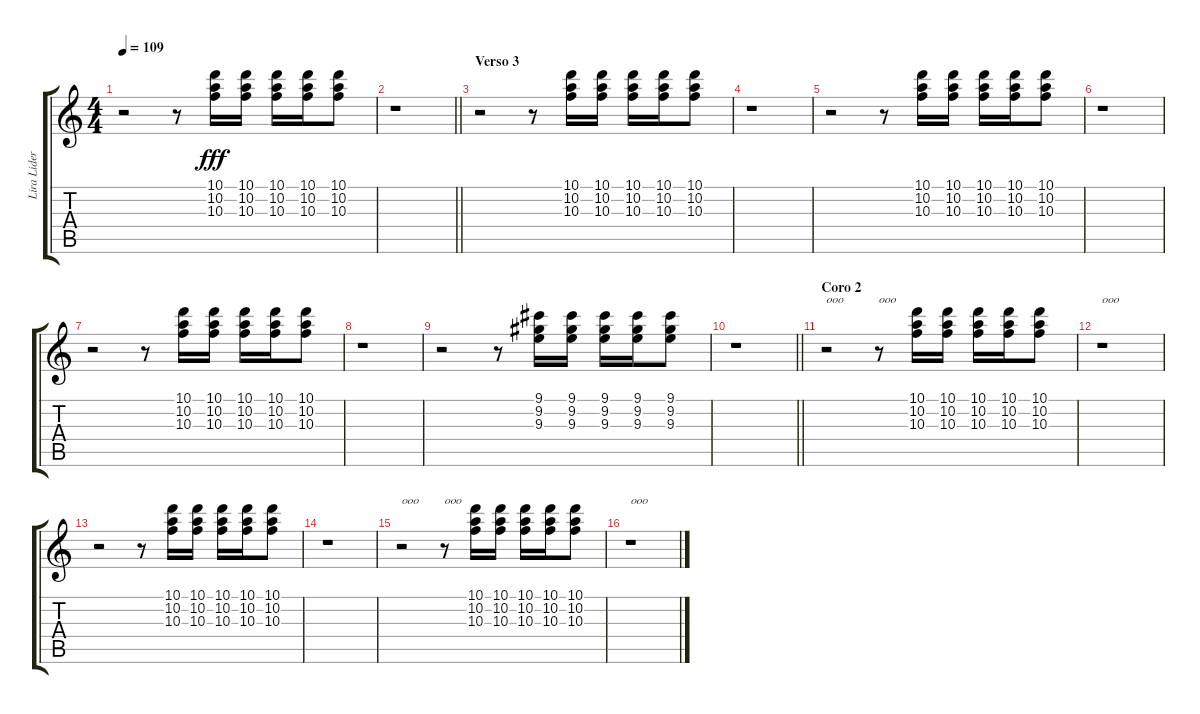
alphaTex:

\track ("Lira Lider" "Lira Lider") {instrument distortionguitar}
\staff {score tabs}
\tuning (E4 B3 G3 D3 A2 E2) {hide}
\ts (4 4)
\tempo 109
\clef g2
\ks c
r.2{dy fff} r.8 (10.1 10.2 10.3).16{balance 8} (10.1 10.2 10.3).16 (10.1 10.2 10.3).16 (10.1 10.2 10.3).16 (10.1 10.2 10.3).8 |
\barLineRight lightlight
r.1 |
\section ("" "Verso 3")
r.2 r.8 (10.1 10.2 10.3).16{balance 8} (10.1 10.2 10.3).16 (10.1 10.2 10.3).16 (10.1 10.2 10.3).16 (10.1 10.2 10.3).8 |
r.1 |
r.2 r.8 (10.1 10.2 10.3).16{balance 8} (10.1 10.2 10.3).16 (10.1 10.2 10.3).16 (10.1 10.2 10.3).16 (10.1 10.2 10.3).8 |
r.1 |
r.2 r.8 (10.1 10.2 10.3).16{balance 8} (10.1 10.2 10.3).16 (10.1 10.2 10.3).16 (10.1 10.2 10.3).16 (10.1 10.2 10.3).8 |
r.1 |
r.2 r.8 (9.1 9.2 9.3).16{balance 8} (9.1 9.2 9.3).16 (9.1 9.2 9.3).16 (9.1 9.2 9.3).16 (9.1 9.2 9.3).8 |
\barLineRight lightlight
r.1 |
\section ("" "Coro 2")
r.2{txt "ooo"} r.8{txt "ooo"} (10.1 10.2 10.3).16{balance 8} (10.1 10.2 10.3).16 (10.1 10.2 10.3).16 (10.1 10.2 10.3).16 (10.1 10.2 10.3).8 |
r.1{txt "ooo"} |
r.2 r.8 (10.1 10.2 10.3).16{balance 8} (10.1 10.2 10.3).16 (10.1 10.2 10.3).16 (10.1 10.2 10.3).16 (10.1 10.2 10.3).8 |
r.1 |
r.2{txt "ooo"} r.8{txt "ooo"} (10.1 10.2 10.3).16{balance 8} (10.1 10.2 10.3).16 (10.1 10.2 10.3).16 (10.1 10.2 10.3).16 (10.1 10.2 10.3).8 |
r.1{txt "ooo"}
